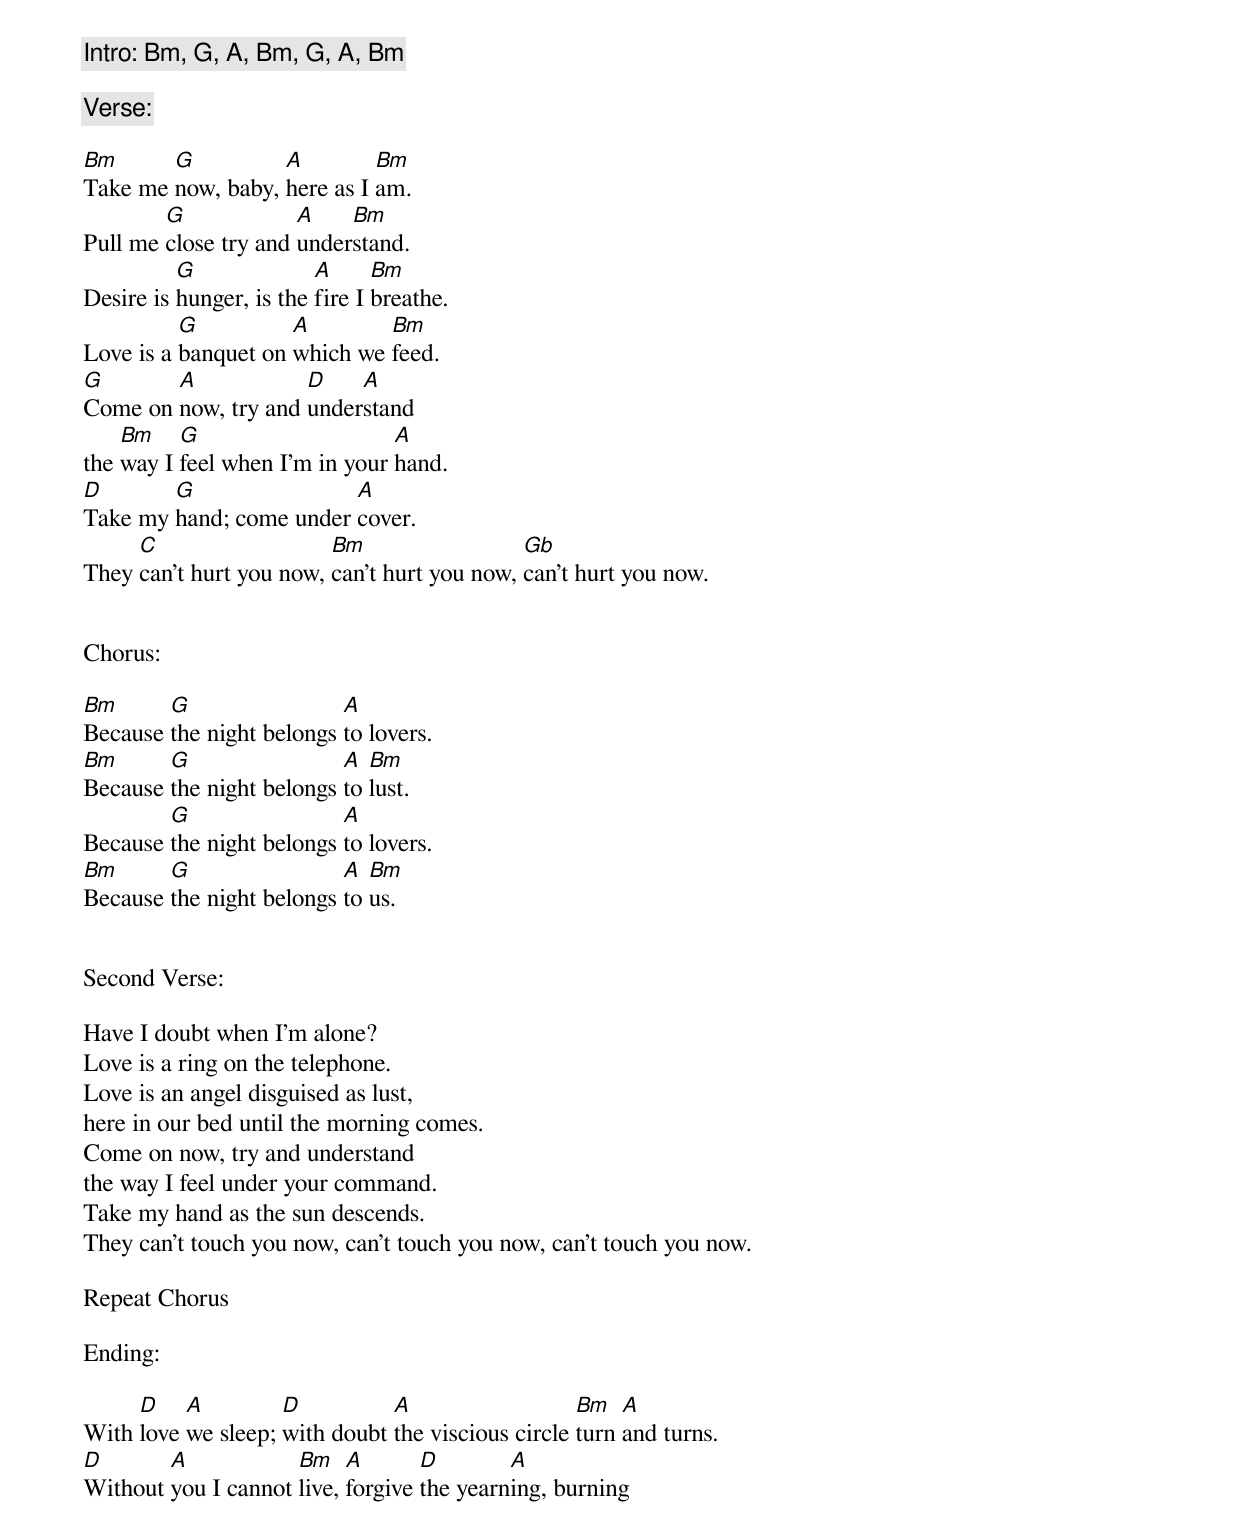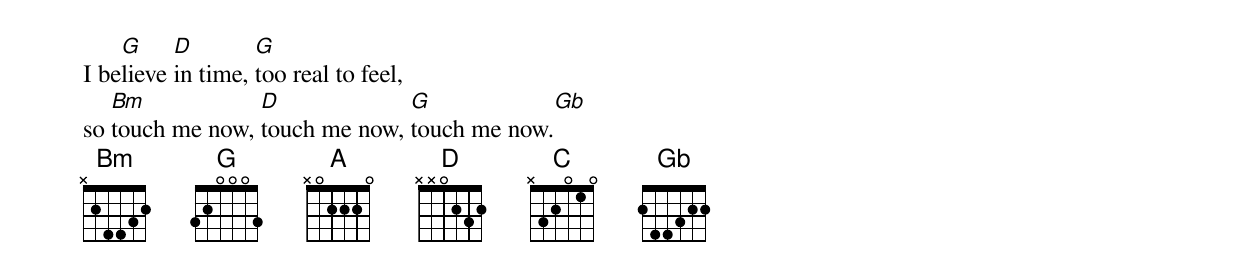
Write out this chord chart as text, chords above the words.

A 2100
Bm 4222
C 0003
D 2220
Gb 3121
G 0232

Intro: Bm, G, A, Bm, G, A, Bm

Verse:

Bm      G          A         Bm
Take me now, baby, here as I am.
	G	      A    Bm
Pull me close try and understand.
	  G		 A      Bm
Desire is hunger, is the fire I breathe.
	  G	     A        Bm
Love is a banquet on which we feed.
G       A            D    A
Come on now, try and understand
    Bm    G                     A
the way I feel when I'm in your hand.
D       G                A
Take my hand; come under cover.
     C                   Bm		     Gb
They can't hurt you now, can't hurt you now, can't hurt you now.


Chorus:

Bm      G                 A
Because the night belongs to lovers.
Bm      G                 A  Bm
Because the night belongs to lust.
        G                 A
Because the night belongs to lovers.
Bm      G		  A  Bm
Because the night belongs to us.


Second Verse:

Have I doubt when I'm alone?
Love is a ring on the telephone.
Love is an angel disguised as lust,
here in our bed until the morning comes.
Come on now, try and understand
the way I feel under your command.
Take my hand as the sun descends.
They can't touch you now, can't touch you now, can't touch you now.

Repeat Chorus

Ending:

     D    A    	    D	       A      		   Bm   A
With love we sleep; with doubt the viscious circle turn and turns.
D	A	     Bm    A	   D        A
Without you I cannot live, forgive the yearning, burning
    G     D	   G
I believe in time, too real to feel,
   Bm		 D	       G              Gb
so touch me now, touch me now, touch me now.
